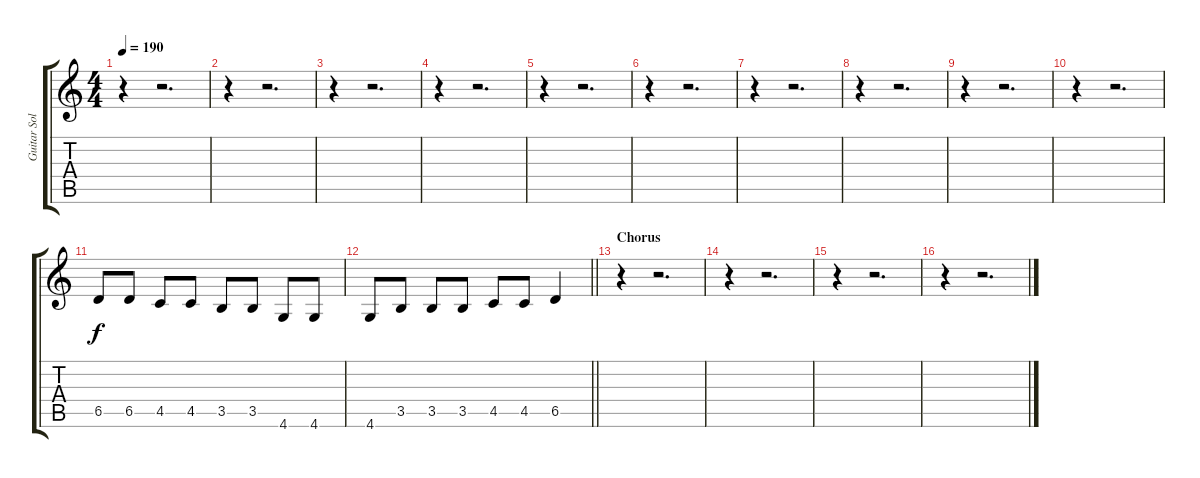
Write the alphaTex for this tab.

\track ("Guitar Solo A" "Guitar Sol") {instrument distortionguitar}
\staff {score tabs}
\tuning (Eb4 Bb3 Gb3 Db3 Ab2 Eb2) {hide}
\ts (4 4)
\tempo 190
\clef g2
\ks c
r.4{dy f} r.2{d} |
r.4 r.2{d} |
r.4 r.2{d} |
r.4 r.2{d} |
r.4 r.2{d} |
r.4 r.2{d} |
r.4 r.2{d} |
r.4 r.2{d} |
r.4 r.2{d} |
r.4 r.2{d} |
6.5.8 6.5.8 4.5.8 4.5.8 3.5.8 3.5.8 4.6.8 4.6.8 |
\barLineRight lightlight
4.6.8 3.5.8 3.5.8 3.5.8 4.5.8 4.5.8 6.5.4 |
\section ("" "Chorus ")
r.4 r.2{d} |
r.4 r.2{d} |
r.4 r.2{d} |
r.4 r.2{d}
